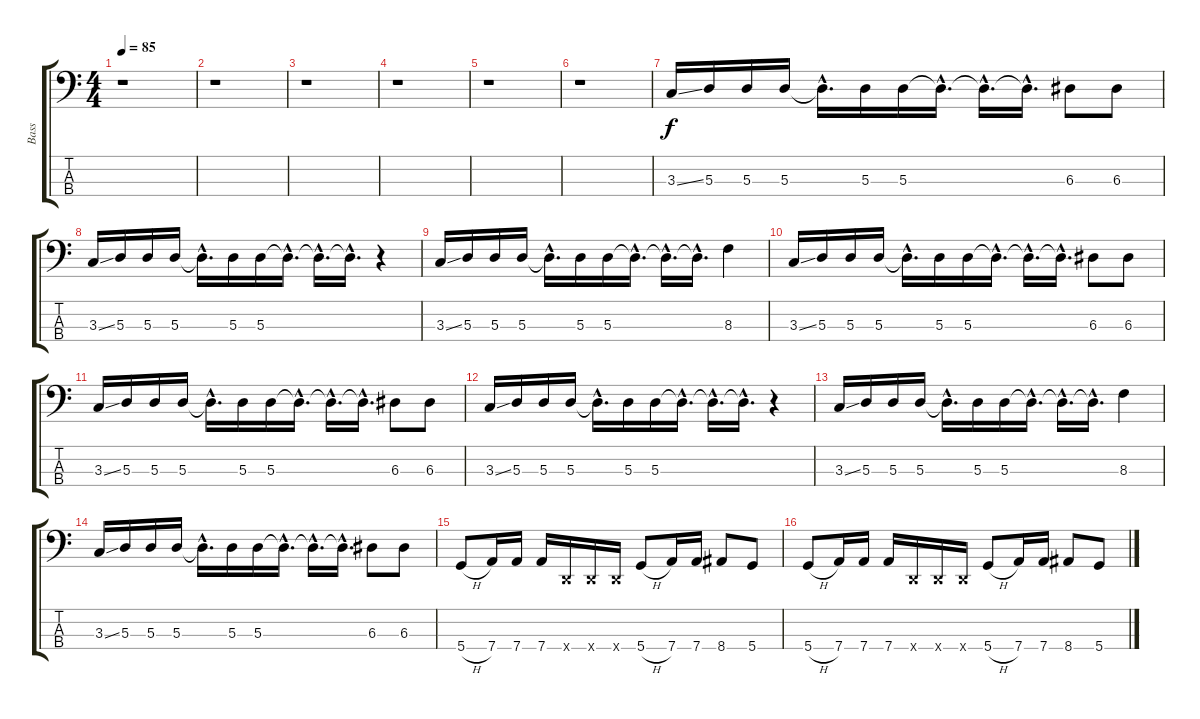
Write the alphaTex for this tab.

\track ("Bass" "Bass") {instrument electricbassfinger}
\staff {score tabs}
\tuning (G2 D2 A1 D1) {hide}
\ts (4 4)
\tempo 85
\clef f4
\ks c
r.1{dy f instrument electricbassfinger} |
r.1 |
r.1 |
r.1 |
r.1 |
r.1 |
3.3{ss}.16 5.3.16 5.3.16 5.3.16 5.3{hac t}.16{d} 5.3.16 5.3.16 5.3{hac t}.16{d} 5.3{hac t}.16{d} 5.3{hac t}.16{d} 6.3.8 6.3.8 |
3.3{ss}.16 5.3.16 5.3.16 5.3.16 5.3{hac t}.16{d} 5.3.16 5.3.16 5.3{hac t}.16{d} 5.3{hac t}.16{d} 5.3{hac t}.16{d} r.4 |
3.3{ss}.16 5.3.16 5.3.16 5.3.16 5.3{hac t}.16{d} 5.3.16 5.3.16 5.3{hac t}.16{d} 5.3{hac t}.16{d} 5.3{hac t}.16{d} 8.3.4 |
3.3{ss}.16 5.3.16 5.3.16 5.3.16 5.3{hac t}.16{d} 5.3.16 5.3.16 5.3{hac t}.16{d} 5.3{hac t}.16{d} 5.3{hac t}.16{d} 6.3.8 6.3.8 |
3.3{ss}.16 5.3.16 5.3.16 5.3.16 5.3{hac t}.16{d} 5.3.16 5.3.16 5.3{hac t}.16{d} 5.3{hac t}.16{d} 5.3{hac t}.16{d} 6.3.8 6.3.8 |
3.3{ss}.16 5.3.16 5.3.16 5.3.16 5.3{hac t}.16{d} 5.3.16 5.3.16 5.3{hac t}.16{d} 5.3{hac t}.16{d} 5.3{hac t}.16{d} r.4 |
3.3{ss}.16 5.3.16 5.3.16 5.3.16 5.3{hac t}.16{d} 5.3.16 5.3.16 5.3{hac t}.16{d} 5.3{hac t}.16{d} 5.3{hac t}.16{d} 8.3.4 |
3.3{ss}.16 5.3.16 5.3.16 5.3.16 5.3{hac t}.16{d} 5.3.16 5.3.16 5.3{hac t}.16{d} 5.3{hac t}.16{d} 5.3{hac t}.16{d} 6.3.8 6.3.8 |
5.4{h}.8 7.4.16 7.4.16 7.4.16 0.4{x}.16 0.4{x}.16 0.4{x}.16 5.4{h}.8 7.4.16 7.4.16 8.4.8 5.4.8 |
5.4{h}.8 7.4.16 7.4.16 7.4.16 0.4{x}.16 0.4{x}.16 0.4{x}.16 5.4{h}.8 7.4.16 7.4.16 8.4.8 5.4.8
